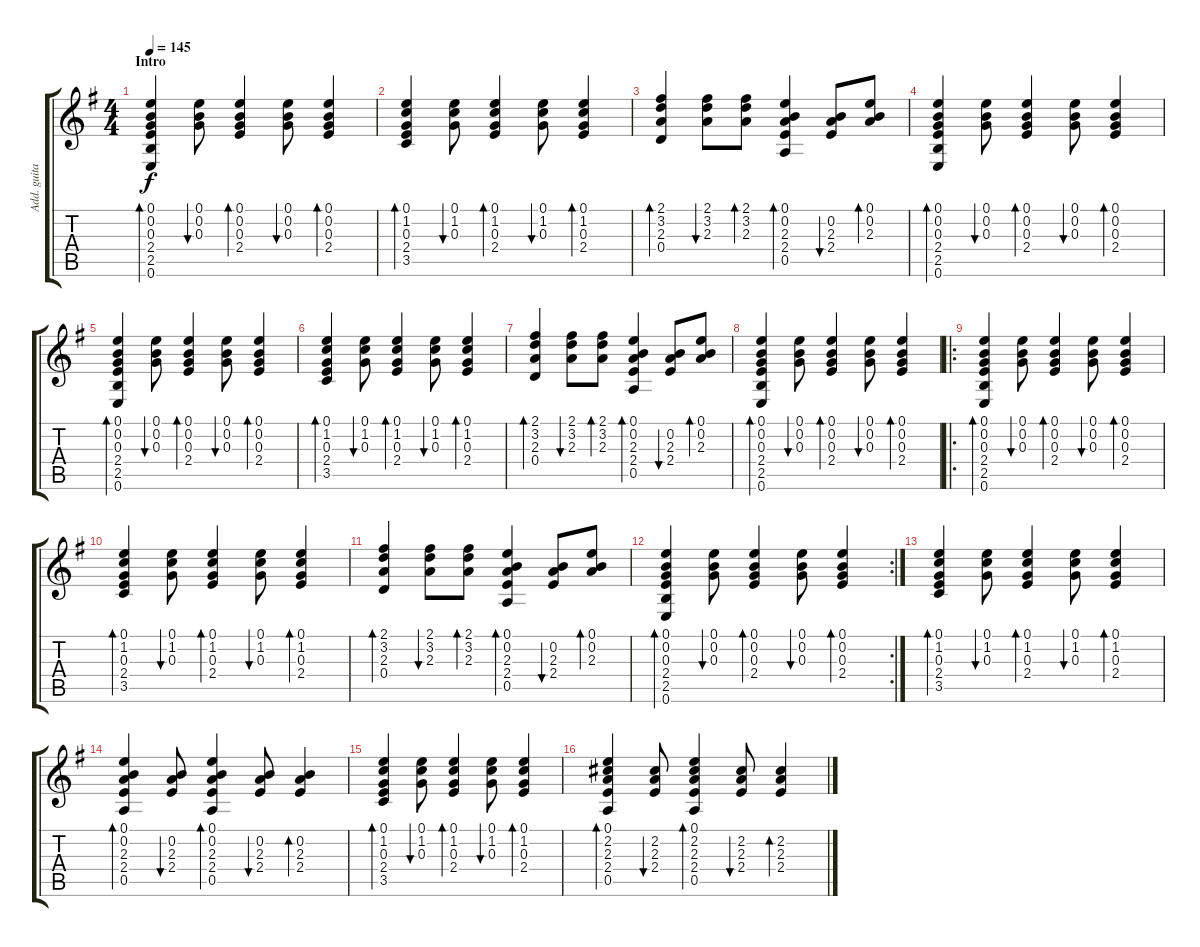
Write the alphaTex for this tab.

\track ("Add. guitar" "Add. guita") {instrument acousticguitarsteel}
\staff {score tabs}
\tuning (E4 B3 G3 D3 A2 E2) {hide}
\ts (4 4)
\section ("" "Intro")
\tempo 145
\clef g2
\ks eminor
(0.1 0.2 0.3 2.4 2.5 0.6).4{bd 60 dy f instrument acousticguitarsteel} (0.1 0.2 0.3).8{bu 60} (0.1 0.2 0.3 2.4).4{bd 60} (0.1 0.2 0.3).8{bu 60} (0.1 0.2 0.3 2.4).4{bd 60} |
(0.1 1.2 0.3 2.4 3.5).4{bd 60} (0.1 1.2 0.3).8{bu 60} (0.1 1.2 0.3 2.4).4{bd 60} (0.1 1.2 0.3).8{bu 60} (0.1 1.2 0.3 2.4).4{bd 60} |
(2.1 3.2 2.3 0.4).4{bd 60} (2.1 3.2 2.3).8{bu 60} (2.1 3.2 2.3).8{bd 60} (0.1 0.2 2.3 2.4 0.5).4{bd 60} (0.2 2.3 2.4).8{bu 60} (0.1 0.2 2.3).8{bd 60} |
(0.1 0.2 0.3 2.4 2.5 0.6).4{bd 60} (0.1 0.2 0.3).8{bu 60} (0.1 0.2 0.3 2.4).4{bd 60} (0.1 0.2 0.3).8{bu 60} (0.1 0.2 0.3 2.4).4{bd 60} |
(0.1 0.2 0.3 2.4 2.5 0.6).4{bd 60} (0.1 0.2 0.3).8{bu 60} (0.1 0.2 0.3 2.4).4{bd 60} (0.1 0.2 0.3).8{bu 60} (0.1 0.2 0.3 2.4).4{bd 60} |
(0.1 1.2 0.3 2.4 3.5).4{bd 60} (0.1 1.2 0.3).8{bu 60} (0.1 1.2 0.3 2.4).4{bd 60} (0.1 1.2 0.3).8{bu 60} (0.1 1.2 0.3 2.4).4{bd 60} |
(2.1 3.2 2.3 0.4).4{bd 60} (2.1 3.2 2.3).8{bu 60} (2.1 3.2 2.3).8{bd 60} (0.1 0.2 2.3 2.4 0.5).4{bd 60} (0.2 2.3 2.4).8{bu 60} (0.1 0.2 2.3).8{bd 60} |
(0.1 0.2 0.3 2.4 2.5 0.6).4{bd 60} (0.1 0.2 0.3).8{bu 60} (0.1 0.2 0.3 2.4).4{bd 60} (0.1 0.2 0.3).8{bu 60} (0.1 0.2 0.3 2.4).4{bd 60} |
\ro
(0.1 0.2 0.3 2.4 2.5 0.6).4{bd 60} (0.1 0.2 0.3).8{bu 60} (0.1 0.2 0.3 2.4).4{bd 60} (0.1 0.2 0.3).8{bu 60} (0.1 0.2 0.3 2.4).4{bd 60} |
(0.1 1.2 0.3 2.4 3.5).4{bd 60} (0.1 1.2 0.3).8{bu 60} (0.1 1.2 0.3 2.4).4{bd 60} (0.1 1.2 0.3).8{bu 60} (0.1 1.2 0.3 2.4).4{bd 60} |
(2.1 3.2 2.3 0.4).4{bd 60} (2.1 3.2 2.3).8{bu 60} (2.1 3.2 2.3).8{bd 60} (0.1 0.2 2.3 2.4 0.5).4{bd 60} (0.2 2.3 2.4).8{bu 60} (0.1 0.2 2.3).8{bd 60} |
\rc 2
(0.1 0.2 0.3 2.4 2.5 0.6).4{bd 60} (0.1 0.2 0.3).8{bu 60} (0.1 0.2 0.3 2.4).4{bd 60} (0.1 0.2 0.3).8{bu 60} (0.1 0.2 0.3 2.4).4{bd 60} |
(0.1 1.2 0.3 2.4 3.5).4{bd 60} (0.1 1.2 0.3).8{bu 60} (0.1 1.2 0.3 2.4).4{bd 60} (0.1 1.2 0.3).8{bu 60} (0.1 1.2 0.3 2.4).4{bd 60} |
(0.1 0.2 2.3 2.4 0.5).4{bd 60} (0.2 2.3 2.4).8{bu 60} (0.1 0.2 2.3 2.4 0.5).4{bd 60} (0.2 2.3 2.4).8{bu 60} (0.2 2.3 2.4).4{bd 60} |
(0.1 1.2 0.3 2.4 3.5).4{bd 60} (0.1 1.2 0.3).8{bu 60} (0.1 1.2 0.3 2.4).4{bd 60} (0.1 1.2 0.3).8{bu 60} (0.1 1.2 0.3 2.4).4{bd 60} |
(0.1 2.2 2.3 2.4 0.5).4{bd 60} (2.2 2.3 2.4).8{bu 60} (0.1 2.2 2.3 2.4 0.5).4{bd 60} (2.2 2.3 2.4).8{bu 60} (2.2 2.3 2.4).4{bd 60}
